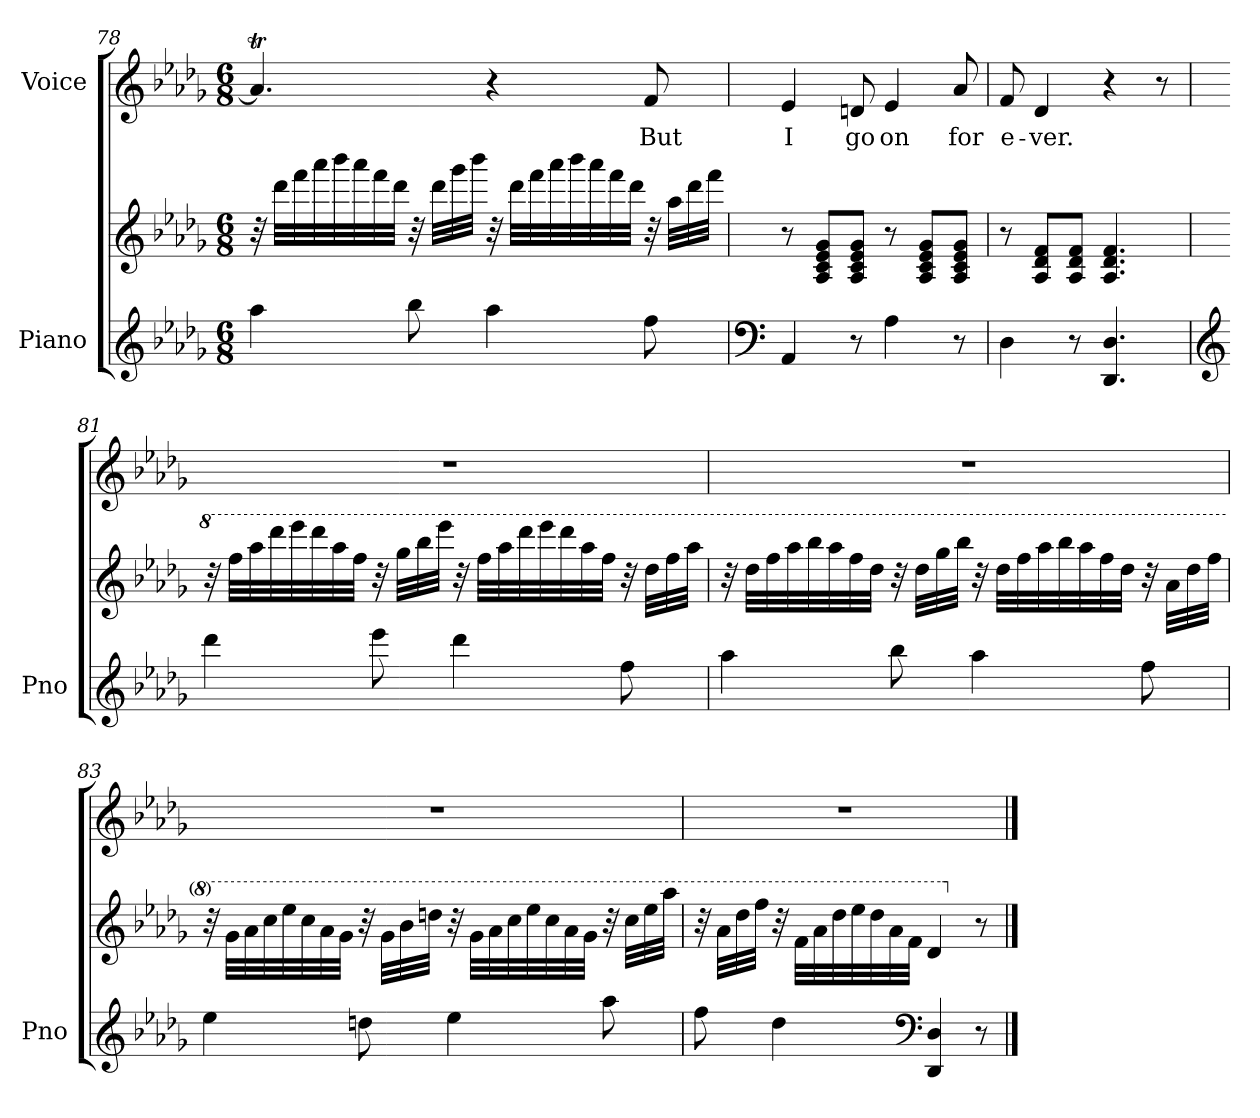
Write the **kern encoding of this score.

**kern	**kern	**kern	**text
*part2	*part2	*part1	*part1
*staff3	*staff2	*staff1	*staff1
*I"Piano	*	*I"Voice	*
*I'Pno	*	*	*
*clefG2	*clefG2	*clefG2	*
*k[b-e-a-d-g-]	*k[b-e-a-d-g-]	*k[b-e-a-d-g-]	*
*M6/8	*M6/8	*M6/8	*
=78	=78	=78	=78
4aa-\	32r	4.a-T/]	.
.	32ddd-\LLL	.	.
.	32fff\	.	.
.	32aaa-\	.	.
.	32bbb-\	.	.
.	32aaa-\	.	.
.	32fff\	.	.
.	32ddd-\JJJ	.	.
8bb-\	32r	.	.
.	32ddd-\LLL	.	.
.	32ggg-\	.	.
.	32bbb-\JJJ	.	.
4aa-\	32r	4r	.
.	32ddd-\LLL	.	.
.	32fff\	.	.
.	32aaa-\	.	.
.	32bbb-\	.	.
.	32aaa-\	.	.
.	32fff\	.	.
.	32ddd-\JJJ	.	.
8ff\	32r	8f/	But
.	32aa-\LLL	.	.
.	32ddd-\	.	.
.	32fff\JJJ	.	.
=79	=79	=79	=79
*clefF4	*	*	*
4AA-/	8r	4e-/	I
.	8A-/ 8c/ 8e-/ 8g-/L	.	.
8r	8A-/ 8c/ 8e-/ 8g-/J	8dn/	go
4A-\	8r	4e-/	on
.	8A-/ 8c/ 8e-/ 8g-/L	.	.
8r	8A-/ 8c/ 8e-/ 8g-/J	8a-/	for
=80	=80	=80	=80
4D-\	8r	8f/	e-
.	8A-/ 8d-/ 8f/L	4d-/	-ver.
8r	8A-/ 8d-/ 8f/J	.	.
4.DD-/ 4.D-/	4.A-/ 4.d-/ 4.f/	4r	.
.	.	8r	.
=81	=81	=81	=81
*clefG2	*	*	*
*	*8va	*	*
4ddd-\	32r	2.r	.
.	32fff\LLL	.	.
.	32aaa-\	.	.
.	32dddd-\	.	.
.	32eeee-\	.	.
.	32dddd-\	.	.
.	32aaa-\	.	.
.	32fff\JJJ	.	.
8eee-\	32r	.	.
.	32ggg-\LLL	.	.
.	32bbb-\	.	.
.	32eeee-\JJJ	.	.
4ddd-\	32r	.	.
.	32fff\LLL	.	.
.	32aaa-\	.	.
.	32dddd-\	.	.
.	32eeee-\	.	.
.	32dddd-\	.	.
.	32aaa-\	.	.
.	32fff\JJJ	.	.
8ff\	32r	.	.
.	32ddd-\LLL	.	.
.	32fff\	.	.
.	32aaa-\JJJ	.	.
=82	=82	=82	=82
4aa-\	32r	2.r	.
.	32ddd-\LLL	.	.
.	32fff\	.	.
.	32aaa-\	.	.
.	32bbb-\	.	.
.	32aaa-\	.	.
.	32fff\	.	.
.	32ddd-\JJJ	.	.
8bb-\	32r	.	.
.	32ddd-\LLL	.	.
.	32ggg-\	.	.
.	32bbb-\JJJ	.	.
4aa-\	32r	.	.
.	32ddd-\LLL	.	.
.	32fff\	.	.
.	32aaa-\	.	.
.	32bbb-\	.	.
.	32aaa-\	.	.
.	32fff\	.	.
.	32ddd-\JJJ	.	.
8ff\	32r	.	.
.	32aa-\LLL	.	.
.	32ddd-\	.	.
.	32fff\JJJ	.	.
=83	=83	=83	=83
4ee-\	32r	2.r	.
.	32gg-\LLL	.	.
.	32aa-\	.	.
.	32ccc\	.	.
.	32eee-\	.	.
.	32ccc\	.	.
.	32aa-\	.	.
.	32gg-\JJJ	.	.
8ddn\	32r	.	.
.	32gg-\LLL	.	.
.	32bb-\	.	.
.	32dddn\JJJ	.	.
4ee-\	32r	.	.
.	32gg-\LLL	.	.
.	32aa-\	.	.
.	32ccc\	.	.
.	32eee-\	.	.
.	32ccc\	.	.
.	32aa-\	.	.
.	32gg-\JJJ	.	.
8aa-\	32r	.	.
.	32ccc\LLL	.	.
.	32eee-\	.	.
.	32aaa-\JJJ	.	.
=84	=84	=84	=84
8ff\	32r	2.r	.
.	32aa-\LLL	.	.
.	32ddd-\	.	.
.	32fff\JJJ	.	.
4dd-\	32r	.	.
.	32ff\LLL	.	.
.	32aa-\	.	.
.	32ddd-\	.	.
.	32eee-\	.	.
.	32ddd-\	.	.
.	32aa-\	.	.
.	32ff\JJJ	.	.
*clefF4	*	*	*
4DD-/ 4D-/	4dd-/	.	.
*	*X8va	*	*
8r	8r	.	.
==	==	==	==
*-	*-	*-	*-
